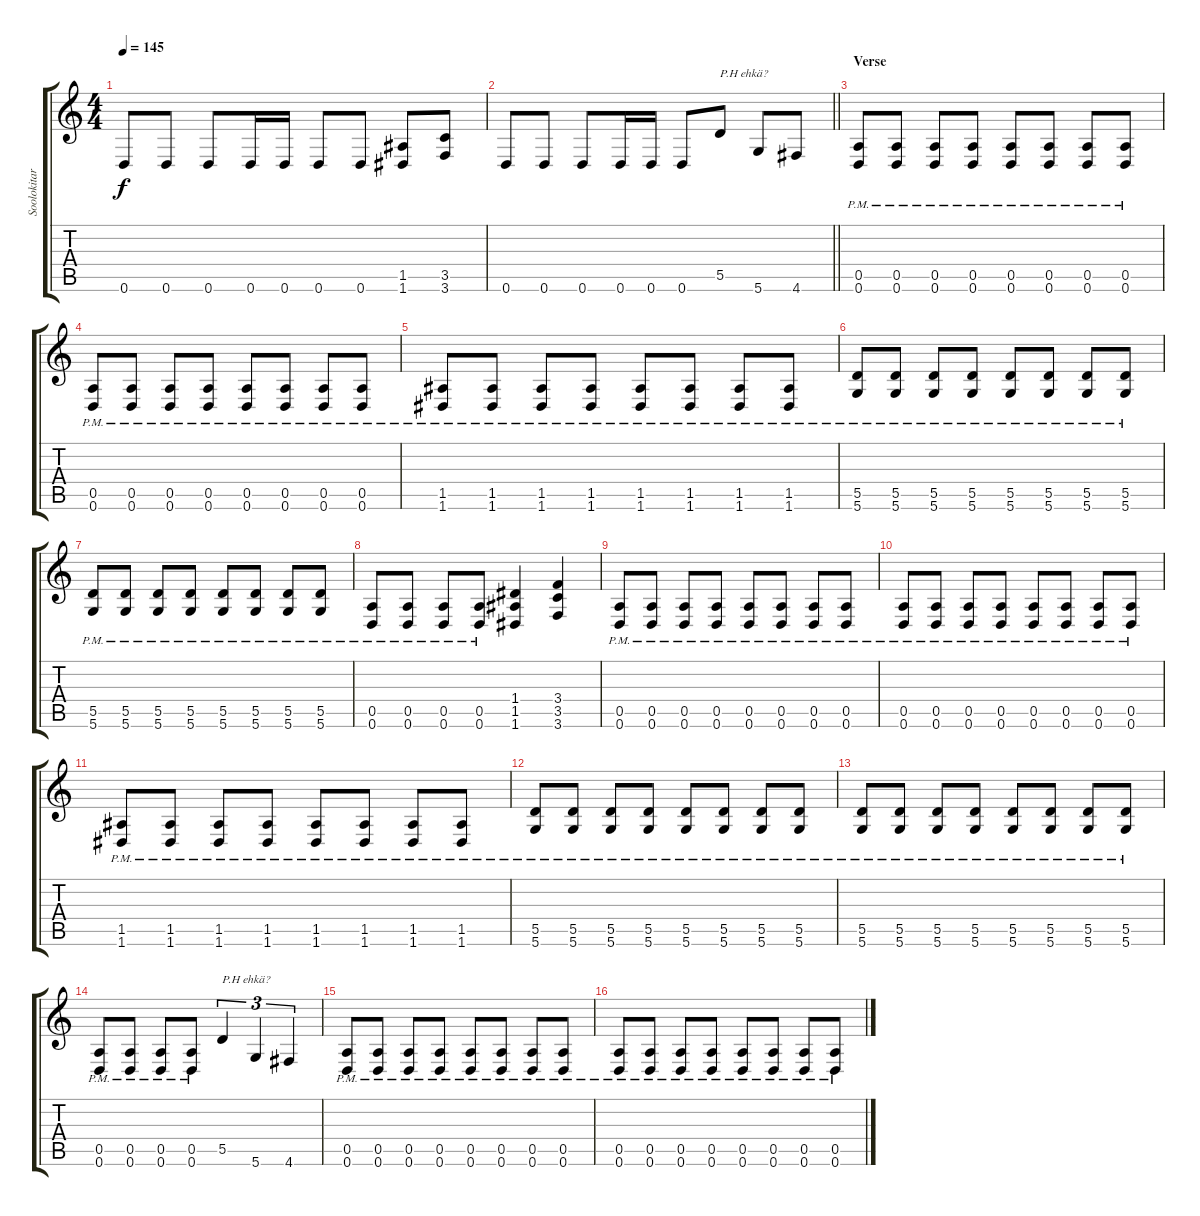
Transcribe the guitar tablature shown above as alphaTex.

\track ("Soolokitara" "Soolokitar") {instrument distortionguitar}
\staff {score tabs}
\tuning (E4 B3 G3 D3 A2 D2) {hide}
\ts (4 4)
\tempo 145
\clef g2
\ks c
0.6.8{dy f} 0.6.8 0.6.8 0.6.16 0.6.16 0.6.8 0.6.8 (1.5 1.6).8 (3.5 3.6).8 |
\barLineRight lightlight
0.6.8 0.6.8 0.6.8 0.6.16 0.6.16 0.6.8 5.5.8{txt "P.H ehkä?"} 5.6.8 4.6.8 |
\section ("" "Verse")
(0.5{pm} 0.6{pm}).8 (0.5{pm} 0.6{pm}).8 (0.5{pm} 0.6{pm}).8 (0.5{pm} 0.6{pm}).8 (0.5{pm} 0.6{pm}).8 (0.5{pm} 0.6{pm}).8 (0.5{pm} 0.6{pm}).8 (0.5{pm} 0.6{pm}).8 |
(0.5{pm} 0.6{pm}).8 (0.5{pm} 0.6{pm}).8 (0.5{pm} 0.6{pm}).8 (0.5{pm} 0.6{pm}).8 (0.5{pm} 0.6{pm}).8 (0.5{pm} 0.6{pm}).8 (0.5{pm} 0.6{pm}).8 (0.5{pm} 0.6{pm}).8 |
(1.5{pm} 1.6{pm}).8 (1.5{pm} 1.6{pm}).8 (1.5{pm} 1.6{pm}).8 (1.5{pm} 1.6{pm}).8 (1.5{pm} 1.6{pm}).8 (1.5{pm} 1.6{pm}).8 (1.5{pm} 1.6{pm}).8 (1.5{pm} 1.6{pm}).8 |
(5.5{pm} 5.6{pm}).8 (5.5{pm} 5.6{pm}).8 (5.5{pm} 5.6{pm}).8 (5.5{pm} 5.6{pm}).8 (5.5{pm} 5.6{pm}).8 (5.5{pm} 5.6{pm}).8 (5.5{pm} 5.6{pm}).8 (5.5{pm} 5.6{pm}).8 |
(5.5{pm} 5.6{pm}).8 (5.5{pm} 5.6{pm}).8 (5.5{pm} 5.6{pm}).8 (5.5{pm} 5.6{pm}).8 (5.5{pm} 5.6{pm}).8 (5.5{pm} 5.6{pm}).8 (5.5{pm} 5.6{pm}).8 (5.5{pm} 5.6{pm}).8 |
(0.5{pm} 0.6{pm}).8 (0.5{pm} 0.6{pm}).8 (0.5{pm} 0.6{pm}).8 (0.5{pm} 0.6{pm}).8 (1.4 1.5 1.6).4 (3.4 3.5 3.6).4 |
(0.5{pm} 0.6{pm}).8 (0.5{pm} 0.6{pm}).8 (0.5{pm} 0.6{pm}).8 (0.5{pm} 0.6{pm}).8 (0.5{pm} 0.6{pm}).8 (0.5{pm} 0.6{pm}).8 (0.5{pm} 0.6{pm}).8 (0.5{pm} 0.6{pm}).8 |
(0.5{pm} 0.6{pm}).8 (0.5{pm} 0.6{pm}).8 (0.5{pm} 0.6{pm}).8 (0.5{pm} 0.6{pm}).8 (0.5{pm} 0.6{pm}).8 (0.5{pm} 0.6{pm}).8 (0.5{pm} 0.6{pm}).8 (0.5{pm} 0.6{pm}).8 |
(1.5{pm} 1.6{pm}).8 (1.5{pm} 1.6{pm}).8 (1.5{pm} 1.6{pm}).8 (1.5{pm} 1.6{pm}).8 (1.5{pm} 1.6{pm}).8 (1.5{pm} 1.6{pm}).8 (1.5{pm} 1.6{pm}).8 (1.5{pm} 1.6{pm}).8 |
(5.5{pm} 5.6{pm}).8 (5.5{pm} 5.6{pm}).8 (5.5{pm} 5.6{pm}).8 (5.5{pm} 5.6{pm}).8 (5.5{pm} 5.6{pm}).8 (5.5{pm} 5.6{pm}).8 (5.5{pm} 5.6{pm}).8 (5.5{pm} 5.6{pm}).8 |
(5.5{pm} 5.6{pm}).8 (5.5{pm} 5.6{pm}).8 (5.5{pm} 5.6{pm}).8 (5.5{pm} 5.6{pm}).8 (5.5{pm} 5.6{pm}).8 (5.5{pm} 5.6{pm}).8 (5.5{pm} 5.6{pm}).8 (5.5{pm} 5.6{pm}).8 |
(0.5{pm} 0.6{pm}).8 (0.5{pm} 0.6{pm}).8 (0.5{pm} 0.6{pm}).8 (0.5{pm} 0.6{pm}).8 5.5.4{tu (3 2) txt "P.H ehkä?"} 5.6.4{tu (3 2)} 4.6.4{tu (3 2)} |
(0.5{pm} 0.6{pm}).8 (0.5{pm} 0.6{pm}).8 (0.5{pm} 0.6{pm}).8 (0.5{pm} 0.6{pm}).8 (0.5{pm} 0.6{pm}).8 (0.5{pm} 0.6{pm}).8 (0.5{pm} 0.6{pm}).8 (0.5{pm} 0.6{pm}).8 |
(0.5{pm} 0.6{pm}).8 (0.5{pm} 0.6{pm}).8 (0.5{pm} 0.6{pm}).8 (0.5{pm} 0.6{pm}).8 (0.5{pm} 0.6{pm}).8 (0.5{pm} 0.6{pm}).8 (0.5{pm} 0.6{pm}).8 (0.5{pm} 0.6{pm}).8
